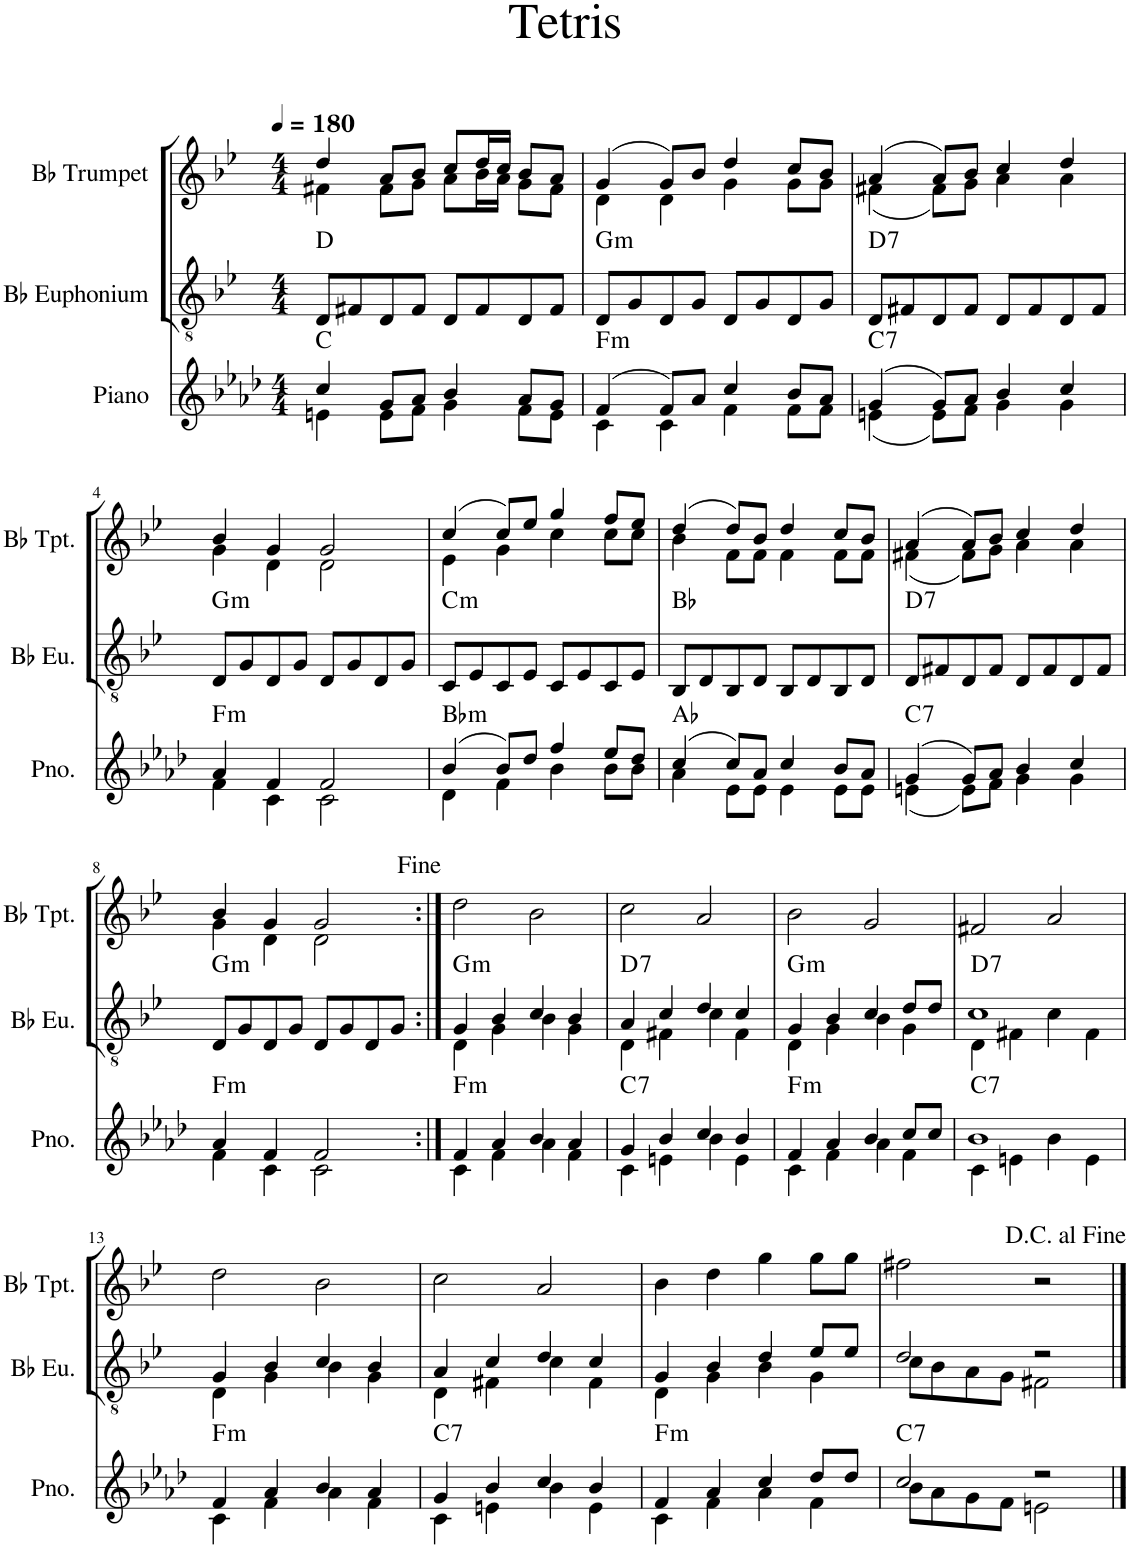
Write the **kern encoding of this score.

**kern	**harte	**kern	**harte	**kern
*part3	*part3	*part2	*part2	*part1
*staff3	*	*staff2	*	*staff1
*I"Piano	*	*I"Bb Euphonium	*	*I"Bb Trumpet
*I'Pno.	*	*I'Bb Eu.	*	*I'Bb Tpt.
*clefG2	*	*clefGv2	*	*clefG2
*	*	*Trd1c2	*	*Trd1c2
*k[b-e-a-d-]	*	*k[b-e-]	*	*k[b-e-]
*M4/4	*	*M4/4	*	*M4/4
*MM180	*	*MM180	*	*MM180
=1	=1	=1	=1	=1
*^	*	*	*	*^
4cc/	4en\	C:maj	8D/L	D:maj	4dd/	4f#X\
.	.	.	8F#X/	.	.	.
8g/L	8e\L	.	8D/	.	8a/L	8f#\L
8a-/J	8f\J	.	8F#/J	.	8b-/J	8g\J
4b-/	4g\	.	8D/L	.	8cc/L	8a\L
.	.	.	8F#/	.	16dd/L	16b-\L
.	.	.	.	.	16cc/JJ	16a\JJ
8a-/L	8f\L	.	8D/	.	8b-/L	8g\L
8g/J	8e\J	.	8F#/J	.	8a/J	8f#\J
=2	=2	=2	=2	=2	=2	=2
!	!	!LO:H:kt=m	!	!LO:H:kt=m	!	!
(4f/	4c\	F:min	8D/L	G:min	(4g/	4d\
.	.	.	8G/	.	.	.
8f/L)	4c\	.	8D/	.	8g/L)	4d\
8a-/J	.	.	8G/J	.	8b-/J	.
4cc/	4f\	.	8D/L	.	4dd/	4g\
.	.	.	8G/	.	.	.
8b-/L	8f\L	.	8D/	.	8cc/L	8g\L
8a-/J	8f\J	.	8G/J	.	8b-/J	8g\J
=3	=3	=3	=3	=3	=3	=3
!	!	!LO:H:kt=7	!	!LO:H:kt=7	!	!
(4g/	(4en\	C:7	8D/L	D:7	(4a/	(4f#X\
.	.	.	8F#X/	.	.	.
8g/L)	8e\L)	.	8D/	.	8a/L)	8f#\L)
8a-/J	8f\J	.	8F#/J	.	8b-/J	8g\J
4b-/	4g\	.	8D/L	.	4cc/	4a\
.	.	.	8F#/	.	.	.
4cc/	4g\	.	8D/	.	4dd/	4a\
.	.	.	8F#/J	.	.	.
!!LO:LB:g=z	!!
=4	=4	=4	=4	=4	=4	=4
!	!	!LO:H:kt=m	!	!LO:H:kt=m	!	!
4a-/	4f\	F:min	8D/L	G:min	4b-/	4g\
.	.	.	8G/	.	.	.
4f/	4c\	.	8D/	.	4g/	4d\
.	.	.	8G/J	.	.	.
2f/	2c\	.	8D/L	.	2g/	2d\
.	.	.	8G/	.	.	.
.	.	.	8D/	.	.	.
.	.	.	8G/J	.	.	.
=5	=5	=5	=5	=5	=5	=5
!	!	!LO:H:kt=m	!	!LO:H:kt=m	!	!
(4b-/	4d-\	Bb:min	8C/L	C:min	(4cc/	4e-\
.	.	.	8E-/	.	.	.
8b-/L)	4f\	.	8C/	.	8cc/L)	4g\
8dd-/J	.	.	8E-/J	.	8ee-/J	.
4ff/	4b-\	.	8C/L	.	4gg/	4cc\
.	.	.	8E-/	.	.	.
8ee-/L	8b-\L	.	8C/	.	8ff/L	8cc\L
8dd-/J	8b-\J	.	8E-/J	.	8ee-/J	8cc\J
=6	=6	=6	=6	=6	=6	=6
(4cc/	4a-\	Ab:maj	8BB-/L	Bb:maj	(4dd/	4b-\
.	.	.	8D/	.	.	.
8cc/L)	8e-\L	.	8BB-/	.	8dd/L)	8f\L
8a-/J	8e-\J	.	8D/J	.	8b-/J	8f\J
4cc/	4e-\	.	8BB-/L	.	4dd/	4f\
.	.	.	8D/	.	.	.
8b-/L	8e-\L	.	8BB-/	.	8cc/L	8f\L
8a-/J	8e-\J	.	8D/J	.	8b-/J	8f\J
=7	=7	=7	=7	=7	=7	=7
!	!	!LO:H:kt=7	!	!LO:H:kt=7	!	!
(4g/	(4en\	C:7	8D/L	D:7	(4a/	(4f#X\
.	.	.	8F#X/	.	.	.
8g/L)	8e\L)	.	8D/	.	8a/L)	8f#\L)
8a-/J	8f\J	.	8F#/J	.	8b-/J	8g\J
4b-/	4g\	.	8D/L	.	4cc/	4a\
.	.	.	8F#/	.	.	.
4cc/	4g\	.	8D/	.	4dd/	4a\
.	.	.	8F#/J	.	.	.
!!LO:LB:g=z	!!
=8	=8	=8	=8	=8	=8	=8
!	!	!LO:H:kt=m	!	!LO:H:kt=m	!	!
4a-/	4f\	F:min	8D/L	G:min	4b-/	4g\
.	.	.	8G/	.	.	.
4f/	4c\	.	8D/	.	4g/	4d\
.	.	.	8G/J	.	.	.
2f/	2c\	.	8D/L	.	2g/	2d\
.	.	.	8G/	.	.	.
.	.	.	8D/	.	.	.
.	.	.	8G/J	.	.	.
*	*	*	*	*	*v	*v
=9:|!	=9:|!	=9:|!	=9:|!	=9:|!	=9:|!
*	*	*	*^	*	*
!	!	!LO:H:kt=m	!	!	!LO:H:kt=m	!
4f/	4c\	F:min	4G/	4D\	G:min	2dd\
4a-/	4f\	.	4B-/	4G\	.	.
4b-/	4a-\	.	4c/	4B-\	.	2b-\
4a-/	4f\	.	4B-/	4G\	.	.
=10	=10	=10	=10	=10	=10	=10
!	!	!LO:H:kt=7	!	!	!LO:H:kt=7	!
4g/	4c\	C:7	4A/	4D\	D:7	2cc\
4b-/	4en\	.	4c/	4F#X\	.	.
4cc/	4b-\	.	4d/	4c\	.	2a/
4b-/	4e\	.	4c/	4F#\	.	.
=11	=11	=11	=11	=11	=11	=11
!	!	!LO:H:kt=m	!	!	!LO:H:kt=m	!
4f/	4c\	F:min	4G/	4D\	G:min	2b-\
4a-/	4f\	.	4B-/	4G\	.	.
4b-/	4a-\	.	4c/	4B-\	.	2g/
8cc/L	4f\	.	8d/L	4G\	.	.
8cc/J	.	.	8d/J	.	.	.
=12	=12	=12	=12	=12	=12	=12
!	!	!LO:H:kt=7	!	!	!LO:H:kt=7	!
1b-	4c\	C:7	1c	4D\	D:7	2f#X/
.	4en\	.	.	4F#X\	.	.
.	4b-\	.	.	4c\	.	2a/
.	4e\	.	.	4F#\	.	.
!!LO:LB:g=z
=13	=13	=13	=13	=13	=13	=13
!	!	!LO:H:kt=m	!	!	!	!
4f/	4c\	F:min	4G/	4D\	.	2dd\
4a-/	4f\	.	4B-/	4G\	.	.
4b-/	4a-\	.	4c/	4B-\	.	2b-\
4a-/	4f\	.	4B-/	4G\	.	.
=14	=14	=14	=14	=14	=14	=14
!	!	!LO:H:kt=7	!	!	!	!
4g/	4c\	C:7	4A/	4D\	.	2cc\
4b-/	4en\	.	4c/	4F#X\	.	.
4cc/	4b-\	.	4d/	4c\	.	2a/
4b-/	4e\	.	4c/	4F#\	.	.
=15	=15	=15	=15	=15	=15	=15
!	!	!LO:H:kt=m	!	!	!	!
4f/	4c\	F:min	4G/	4D\	.	4b-\
4a-/	4f\	.	4B-/	4G\	.	4dd\
4cc/	4a-\	.	4d/	4B-\	.	4gg\
8dd-/L	4f\	.	8e-/L	4G\	.	8gg\L
8dd-/J	.	.	8e-/J	.	.	8gg\J
=16	=16	=16	=16	=16	=16	=16
!	!	!LO:H:kt=7	!	!	!	!
2cc/	8b-\L	C:7	2d/	8c\L	.	2ff#X\
.	8a-\	.	.	8B-\	.	.
.	8g\	.	.	8A\	.	.
.	8f\J	.	.	8G\J	.	.
2r	2en\	.	2r	2F#X\	.	2r
*v	*v	*	*	*	*	*
*	*	*v	*v	*	*
==	==	==	==	==
*-	*-	*-	*-	*-
